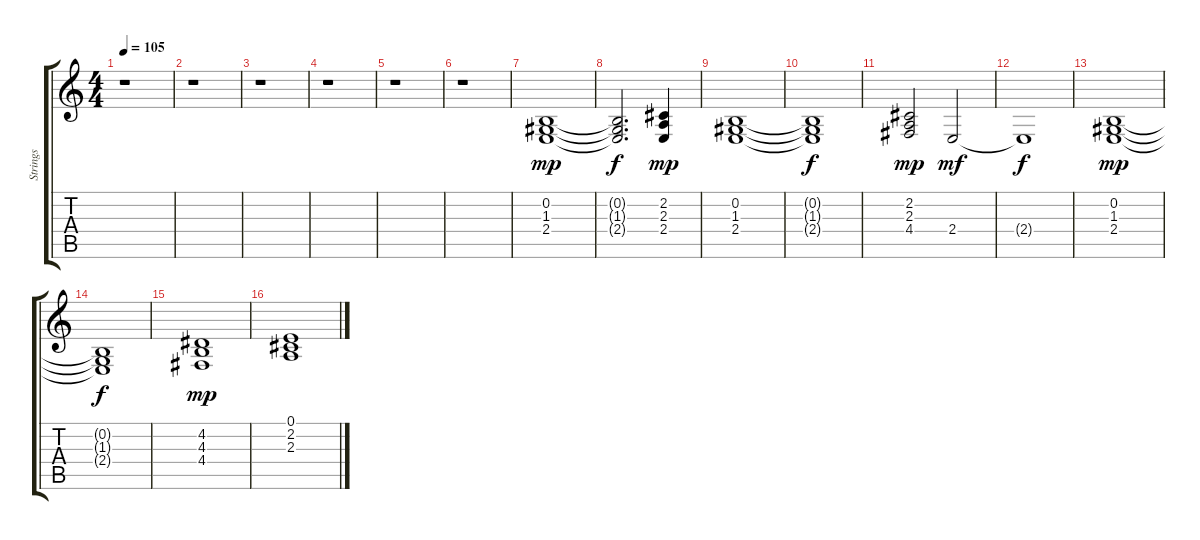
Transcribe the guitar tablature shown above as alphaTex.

\track ("Strings " "Strings ") {instrument synthstrings1}
\staff {score tabs}
\tuning (E4 B3 G3 D3 A2 E2) {hide}
\ts (4 4)
\tempo 105
\clef g2
\ks c
r.1{dy mf} |
r.1 |
r.1 |
r.1 |
r.1 |
r.1 |
(0.2 1.3 2.4).1{dy mp} |
(0.2{t} 1.3{t} 2.4{t}).2{d dy f} (2.2 2.3 2.4).4{dy mp} |
(0.2 1.3 2.4).1 |
(0.2{t} 1.3{t} 2.4{t}).1{dy f} |
(2.2 2.3 4.4).2{dy mp} 2.4.2{dy mf} |
2.4{t}.1{dy f} |
(0.2 1.3 2.4).1{dy mp} |
(0.2{t} 1.3{t} 2.4{t}).1{dy f} |
(4.2 4.3 4.4).1{dy mp} |
(0.1 2.2 2.3).1
